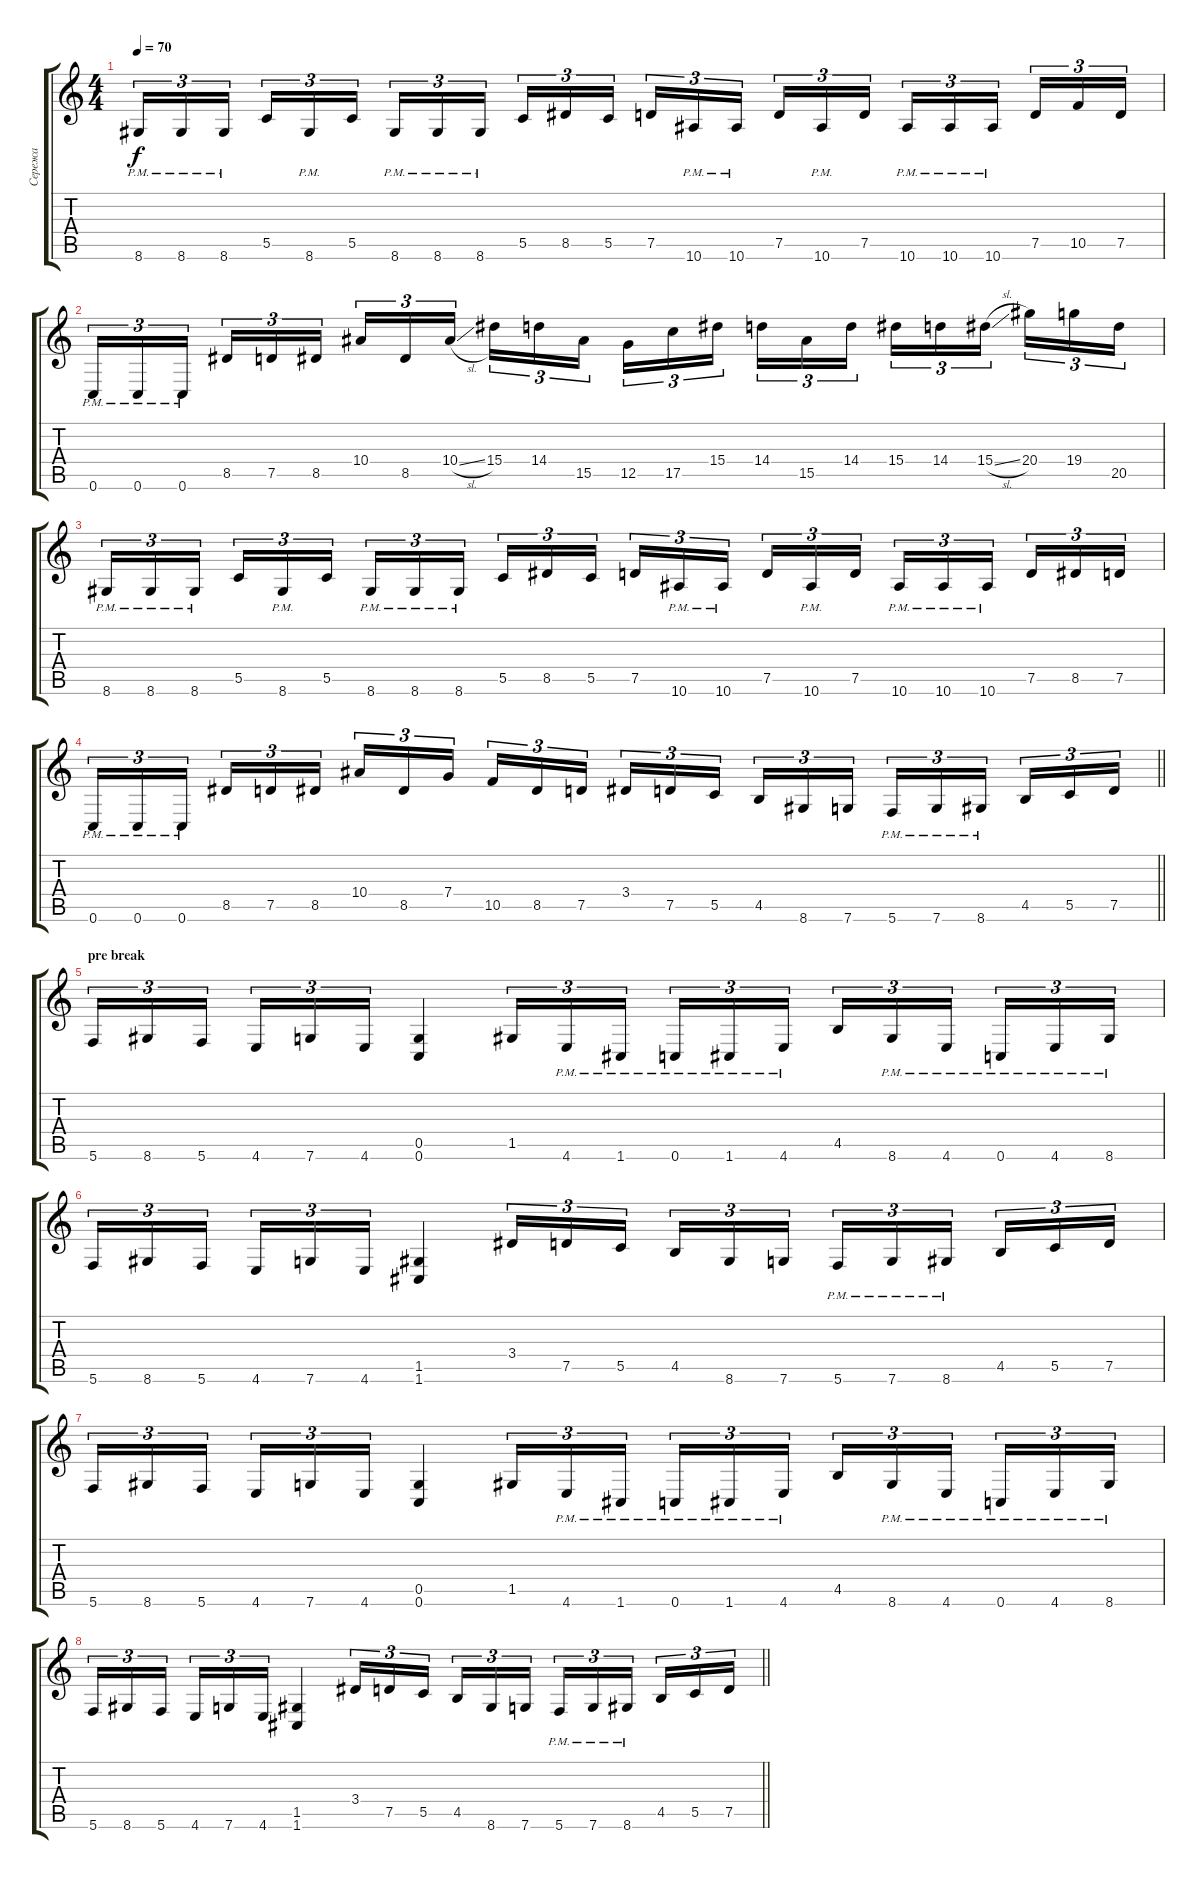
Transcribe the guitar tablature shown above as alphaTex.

\track ("Сережа" "Сережа") {instrument distortionguitar}
\staff {score tabs}
\tuning (D4 A3 F3 C3 G2 C2) {hide}
\ts (4 4)
\tempo 70
\clef g2
\ks c
8.6{pm}.16{tu (3 2) dy f} 8.6{pm}.16{tu (3 2)} 8.6{pm}.16{tu (3 2) beam splitsecondary} 5.5.16{tu (3 2)} 8.6{pm}.16{tu (3 2)} 5.5.16{tu (3 2)} 8.6{pm}.16{tu (3 2)} 8.6{pm}.16{tu (3 2)} 8.6{pm}.16{tu (3 2) beam splitsecondary} 5.5.16{tu (3 2)} 8.5.16{tu (3 2)} 5.5.16{tu (3 2)} 7.5.16{tu (3 2)} 10.6{pm}.16{tu (3 2)} 10.6{pm}.16{tu (3 2) beam splitsecondary} 7.5.16{tu (3 2)} 10.6{pm}.16{tu (3 2)} 7.5.16{tu (3 2)} 10.6{pm}.16{tu (3 2)} 10.6{pm}.16{tu (3 2)} 10.6{pm}.16{tu (3 2) beam splitsecondary} 7.5.16{tu (3 2)} 10.5.16{tu (3 2)} 7.5.16{tu (3 2)} |
0.6{pm}.16{tu (3 2)} 0.6{pm}.16{tu (3 2)} 0.6{pm}.16{tu (3 2) beam splitsecondary} 8.5.16{tu (3 2)} 7.5.16{tu (3 2)} 8.5.16{tu (3 2)} 10.4.16{tu (3 2)} 8.5.16{tu (3 2)} 10.4{sl}.16{tu (3 2) beam splitsecondary} 15.4.16{tu (3 2)} 14.4.16{tu (3 2)} 15.5.16{tu (3 2)} 12.5.16{tu (3 2)} 17.5.16{tu (3 2)} 15.4.16{tu (3 2) beam splitsecondary} 14.4.16{tu (3 2)} 15.5.16{tu (3 2)} 14.4.16{tu (3 2)} 15.4.16{tu (3 2)} 14.4.16{tu (3 2)} 15.4{sl}.16{tu (3 2) beam splitsecondary} 20.4.16{tu (3 2)} 19.4.16{tu (3 2)} 20.5.16{tu (3 2)} |
8.6{pm}.16{tu (3 2)} 8.6{pm}.16{tu (3 2)} 8.6{pm}.16{tu (3 2) beam splitsecondary} 5.5.16{tu (3 2)} 8.6{pm}.16{tu (3 2)} 5.5.16{tu (3 2)} 8.6{pm}.16{tu (3 2)} 8.6{pm}.16{tu (3 2)} 8.6{pm}.16{tu (3 2) beam splitsecondary} 5.5.16{tu (3 2)} 8.5.16{tu (3 2)} 5.5.16{tu (3 2)} 7.5.16{tu (3 2)} 10.6{pm}.16{tu (3 2)} 10.6{pm}.16{tu (3 2) beam splitsecondary} 7.5.16{tu (3 2)} 10.6{pm}.16{tu (3 2)} 7.5.16{tu (3 2)} 10.6{pm}.16{tu (3 2)} 10.6{pm}.16{tu (3 2)} 10.6{pm}.16{tu (3 2) beam splitsecondary} 7.5.16{tu (3 2)} 8.5.16{tu (3 2)} 7.5.16{tu (3 2)} |
\barLineRight lightlight
0.6{pm}.16{tu (3 2)} 0.6{pm}.16{tu (3 2)} 0.6{pm}.16{tu (3 2) beam splitsecondary} 8.5.16{tu (3 2)} 7.5.16{tu (3 2)} 8.5.16{tu (3 2)} 10.4.16{tu (3 2)} 8.5.16{tu (3 2)} 7.4.16{tu (3 2) beam splitsecondary} 10.5.16{tu (3 2)} 8.5.16{tu (3 2)} 7.5.16{tu (3 2)} 3.4.16{tu (3 2)} 7.5.16{tu (3 2)} 5.5.16{tu (3 2) beam splitsecondary} 4.5.16{tu (3 2)} 8.6.16{tu (3 2)} 7.6.16{tu (3 2)} 5.6{pm}.16{tu (3 2)} 7.6{pm}.16{tu (3 2)} 8.6{pm}.16{tu (3 2) beam splitsecondary} 4.5.16{tu (3 2)} 5.5.16{tu (3 2)} 7.5.16{tu (3 2)} |
\section ("" "pre break")
5.6.16{tu (3 2)} 8.6.16{tu (3 2)} 5.6.16{tu (3 2) beam splitsecondary} 4.6.16{tu (3 2)} 7.6.16{tu (3 2)} 4.6.16{tu (3 2)} (0.5 0.6).4 1.5.16{tu (3 2)} 4.6{pm}.16{tu (3 2)} 1.6{pm}.16{tu (3 2) beam splitsecondary} 0.6{pm}.16{tu (3 2)} 1.6{pm}.16{tu (3 2)} 4.6{pm}.16{tu (3 2)} 4.5.16{tu (3 2)} 8.6{pm}.16{tu (3 2)} 4.6{pm}.16{tu (3 2) beam splitsecondary} 0.6{pm}.16{tu (3 2)} 4.6{pm}.16{tu (3 2)} 8.6{pm}.16{tu (3 2)} |
5.6.16{tu (3 2)} 8.6.16{tu (3 2)} 5.6.16{tu (3 2) beam splitsecondary} 4.6.16{tu (3 2)} 7.6.16{tu (3 2)} 4.6.16{tu (3 2)} (1.5 1.6).4 3.4.16{tu (3 2)} 7.5.16{tu (3 2)} 5.5.16{tu (3 2) beam splitsecondary} 4.5.16{tu (3 2)} 8.6.16{tu (3 2)} 7.6.16{tu (3 2)} 5.6{pm}.16{tu (3 2)} 7.6{pm}.16{tu (3 2)} 8.6{pm}.16{tu (3 2) beam splitsecondary} 4.5.16{tu (3 2)} 5.5.16{tu (3 2)} 7.5.16{tu (3 2)} |
5.6.16{tu (3 2)} 8.6.16{tu (3 2)} 5.6.16{tu (3 2) beam splitsecondary} 4.6.16{tu (3 2)} 7.6.16{tu (3 2)} 4.6.16{tu (3 2)} (0.5 0.6).4 1.5.16{tu (3 2)} 4.6{pm}.16{tu (3 2)} 1.6{pm}.16{tu (3 2) beam splitsecondary} 0.6{pm}.16{tu (3 2)} 1.6{pm}.16{tu (3 2)} 4.6{pm}.16{tu (3 2)} 4.5.16{tu (3 2)} 8.6{pm}.16{tu (3 2)} 4.6{pm}.16{tu (3 2) beam splitsecondary} 0.6{pm}.16{tu (3 2)} 4.6{pm}.16{tu (3 2)} 8.6{pm}.16{tu (3 2)} |
\barLineRight lightlight
5.6.16{tu (3 2)} 8.6.16{tu (3 2)} 5.6.16{tu (3 2) beam splitsecondary} 4.6.16{tu (3 2)} 7.6.16{tu (3 2)} 4.6.16{tu (3 2)} (1.5 1.6).4 3.4.16{tu (3 2)} 7.5.16{tu (3 2)} 5.5.16{tu (3 2) beam splitsecondary} 4.5.16{tu (3 2)} 8.6.16{tu (3 2)} 7.6.16{tu (3 2)} 5.6{pm}.16{tu (3 2)} 7.6{pm}.16{tu (3 2)} 8.6{pm}.16{tu (3 2) beam splitsecondary} 4.5.16{tu (3 2)} 5.5.16{tu (3 2)} 7.5.16{tu (3 2)}
